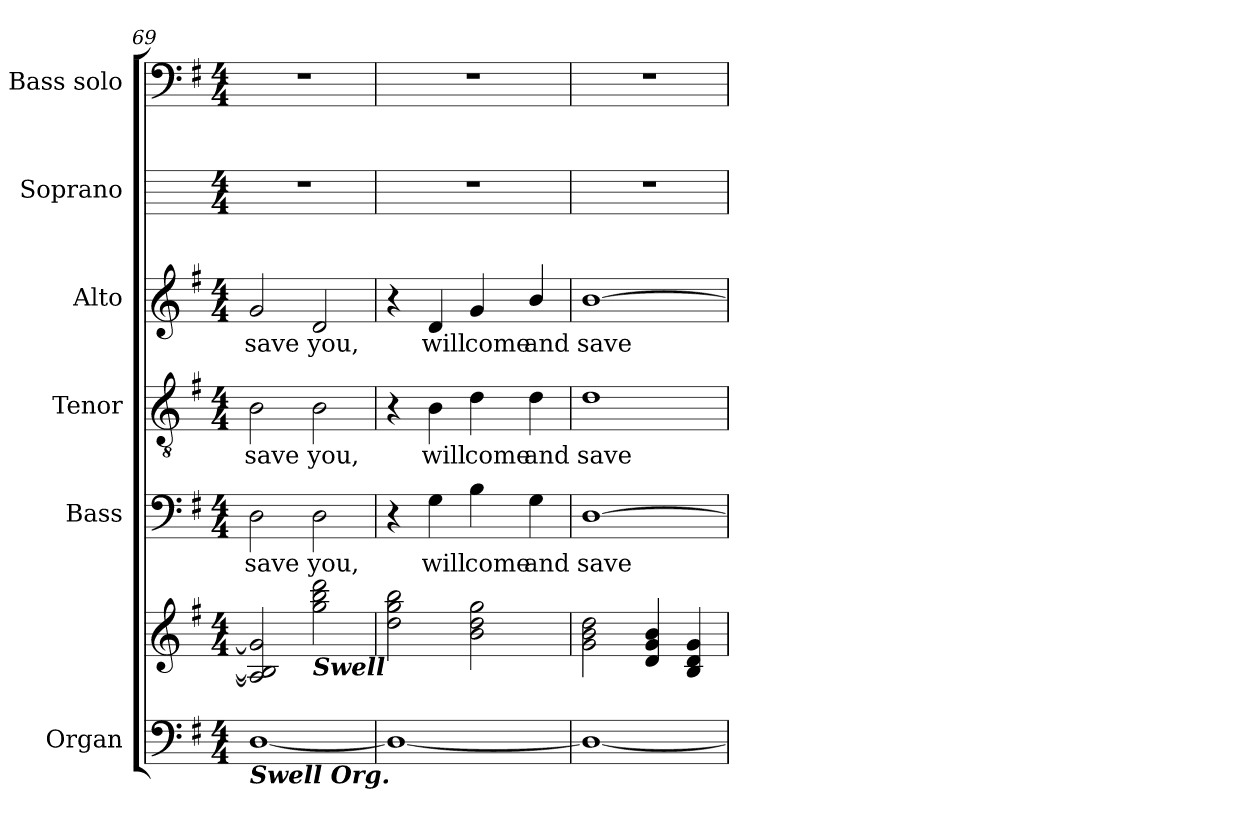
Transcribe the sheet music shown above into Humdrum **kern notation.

**kern	**kern	**kern	**text	**kern	**text	**kern	**text	**kern	**kern
*part6	*part6	*part5	*part5	*part4	*part4	*part3	*part3	*part2	*part1
*staff7	*staff6	*staff5	*staff5	*staff4	*staff4	*staff3	*staff3	*staff2	*staff1
*I"Organ	*	*I"Bass	*	*I"Tenor	*	*I"Alto	*	*I"Soprano	*I"Bass solo
*	*	*I'B	*	*I'T	*	*I'A	*	*I'S	*I'B
*clefF4	*clefG2	*clefF4	*	*clefGv2	*	*clefG2	*	*	*clefF4
*k[f#]	*k[f#]	*k[f#]	*	*k[f#]	*	*k[f#]	*	*	*k[f#]
*G:	*G:	*G:	*	*G:	*	*G:	*	*	*G:
*M4/4	*M4/4	*M4/4	*	*M4/4	*	*M4/4	*	*M4/4	*M4/4
=69	=69	=69	=69	=69	=69	=69	=69	=69	=69
*^	*^	*	*	*	*	*	*	*	*
!LO:TX:b:Bi:t=Swell Org.	!	!	!	!	!	!	!	!	!	!	!
!	!	!	!	!	!LO:LY:b	!	!LO:LY:b	!	!LO:LY:b	!	!
1ryy	[1D\	2A] 2B] 2g]	2ryy	2D	save	2B	save	2g	save	1r	1r
!	!	!LO:TX:b:Bi:t=Swell	!	!	!	!	!	!	!	!	!
!	!	!	!	!	!LO:LY:b	!	!LO:LY:b	!	!LO:LY:b	!	!
.	.	2gg\ 2bb\ 2ddd\	2ryy	2D	you,	2B	you,	2d	you,	.	.
=70	=70	=70	=70	=70	=70	=70	=70	=70	=70	=70	=70
1ryy	1D\_	2dd\ 2gg\ 2bb\	2ryy	4r	.	4r	.	4r	.	1r	1r
!	!	!	!	!	!LO:LY:b	!	!LO:LY:b	!	!LO:LY:b	!	!
.	.	.	.	4G	will	4B	will	4d	will	.	.
!	!	!	!	!	!LO:LY:b	!	!LO:LY:b	!	!LO:LY:b	!	!
.	.	2b\ 2dd\ 2gg\	2ryy	4B	come	4d	come	4g	come	.	.
!	!	!	!	!	!LO:LY:b	!	!LO:LY:b	!	!LO:LY:b	!	!
.	.	.	.	4G	and	4d	and	4b/	and	.	.
=71	=71	=71	=71	=71	=71	=71	=71	=71	=71	=71	=71
!	!	!	!	!	!LO:LY:b	!	!LO:LY:b	!	!LO:LY:b	!	!
1ryy	1D\_	2g\ 2b\ 2dd\	2ryy	[1D	save	1d	save	[1b	save	1r	1r
.	.	4d 4g 4b	2ryy	.	.	.	.	.	.	.	.
.	.	4B 4d 4g	.	.	.	.	.	.	.	.	.
*v	*v	*	*	*	*	*	*	*	*	*	*
*	*v	*v	*	*	*	*	*	*	*	*
=	=	=	=	=	=	=	=	=	=
*-	*-	*-	*-	*-	*-	*-	*-	*-	*-
